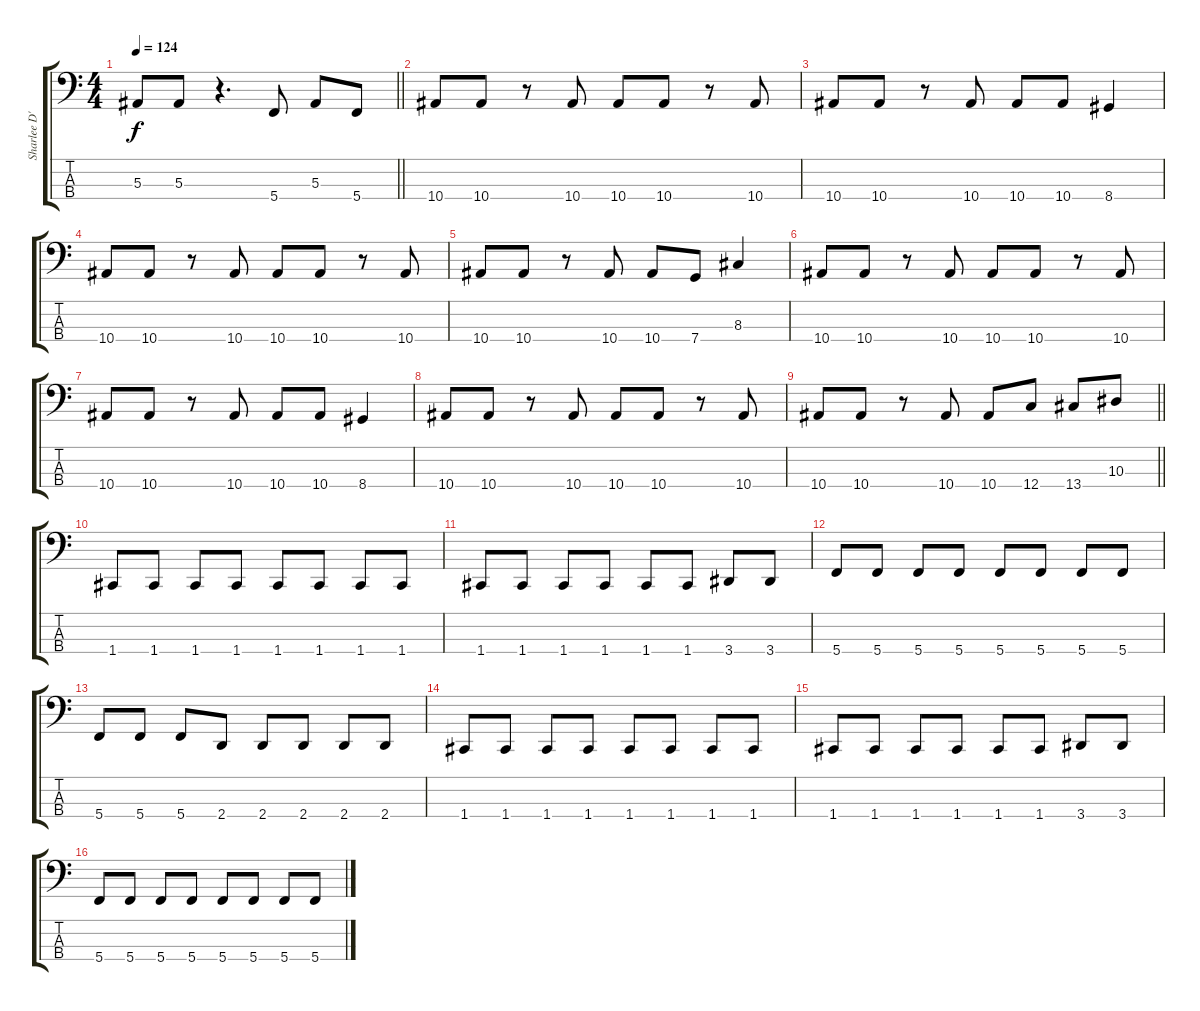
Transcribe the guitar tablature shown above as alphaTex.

\track ("Sharlee D'Angelo" "Sharlee D'") {instrument electricbasspick}
\staff {score tabs}
\tuning (Eb2 Bb1 F1 C1) {hide}
\ts (4 4)
\tempo 124
\clef f4
\barLineRight lightlight
\ks c
5.3.8{dy f} 5.3.8 r.4{d} 5.4.8 5.3.8 5.4.8 |
\section ("" "")
10.4.8 10.4.8 r.8 10.4.8 10.4.8 10.4.8 r.8 10.4.8 |
10.4.8 10.4.8 r.8 10.4.8 10.4.8 10.4.8 8.4.4 |
10.4.8 10.4.8 r.8 10.4.8 10.4.8 10.4.8 r.8 10.4.8 |
10.4.8 10.4.8 r.8 10.4.8 10.4.8 7.4.8 8.3.4 |
10.4.8 10.4.8 r.8 10.4.8 10.4.8 10.4.8 r.8 10.4.8 |
10.4.8 10.4.8 r.8 10.4.8 10.4.8 10.4.8 8.4.4 |
10.4.8 10.4.8 r.8 10.4.8 10.4.8 10.4.8 r.8 10.4.8 |
\barLineRight lightlight
10.4.8 10.4.8 r.8 10.4.8 10.4.8 12.4.8 13.4.8 10.3.8 |
\section ("" "")
1.4.8 1.4.8 1.4.8 1.4.8 1.4.8 1.4.8 1.4.8 1.4.8 |
1.4.8 1.4.8 1.4.8 1.4.8 1.4.8 1.4.8 3.4.8 3.4.8 |
5.4.8 5.4.8 5.4.8 5.4.8 5.4.8 5.4.8 5.4.8 5.4.8 |
5.4.8 5.4.8 5.4.8 2.4.8 2.4.8 2.4.8 2.4.8 2.4.8 |
1.4.8 1.4.8 1.4.8 1.4.8 1.4.8 1.4.8 1.4.8 1.4.8 |
1.4.8 1.4.8 1.4.8 1.4.8 1.4.8 1.4.8 3.4.8 3.4.8 |
5.4.8 5.4.8 5.4.8 5.4.8 5.4.8 5.4.8 5.4.8 5.4.8
